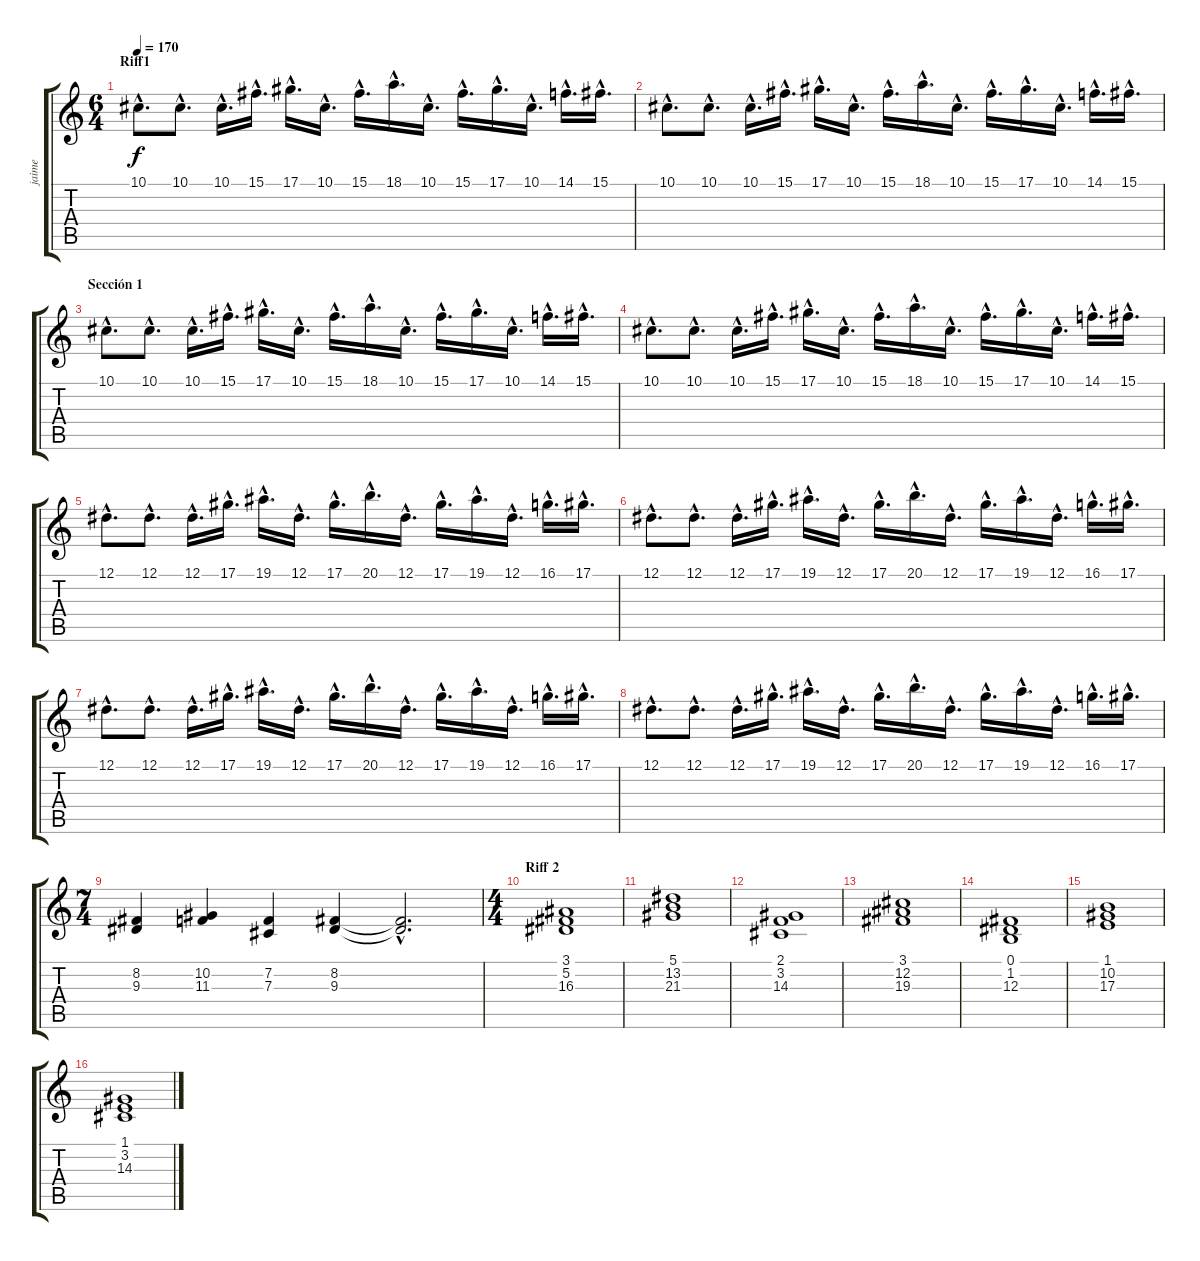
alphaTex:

\track ("jaime" "jaime") {instrument stringensemble1}
\staff {score tabs}
\tuning (Eb4 Bb3 Gb3 Db3 Ab2 Eb2) {hide}
\ts (6 4)
\section ("" "Riff1")
\tempo 170
\clef g2
\ks c
10.1{hac}.8{d dy f instrument stringensemble1} 10.1{hac}.8{d} 10.1{hac}.16{d} 15.1{hac}.16{d} 17.1{hac}.16{d} 10.1{hac}.16{d} 15.1{hac}.16{d} 18.1{hac}.16{d} 10.1{hac}.16{d} 15.1{hac}.16{d} 17.1{hac}.16{d} 10.1{hac}.16{d} 14.1{hac}.16{d} 15.1{hac}.16{d} |
10.1{hac}.8{d} 10.1{hac}.8{d} 10.1{hac}.16{d} 15.1{hac}.16{d} 17.1{hac}.16{d} 10.1{hac}.16{d} 15.1{hac}.16{d} 18.1{hac}.16{d} 10.1{hac}.16{d} 15.1{hac}.16{d} 17.1{hac}.16{d} 10.1{hac}.16{d} 14.1{hac}.16{d} 15.1{hac}.16{d} |
\section ("" "Sección 1")
10.1{hac}.8{d} 10.1{hac}.8{d} 10.1{hac}.16{d} 15.1{hac}.16{d} 17.1{hac}.16{d} 10.1{hac}.16{d} 15.1{hac}.16{d} 18.1{hac}.16{d} 10.1{hac}.16{d} 15.1{hac}.16{d} 17.1{hac}.16{d} 10.1{hac}.16{d} 14.1{hac}.16{d} 15.1{hac}.16{d} |
10.1{hac}.8{d} 10.1{hac}.8{d} 10.1{hac}.16{d} 15.1{hac}.16{d} 17.1{hac}.16{d} 10.1{hac}.16{d} 15.1{hac}.16{d} 18.1{hac}.16{d} 10.1{hac}.16{d} 15.1{hac}.16{d} 17.1{hac}.16{d} 10.1{hac}.16{d} 14.1{hac}.16{d} 15.1{hac}.16{d} |
12.1{hac}.8{d} 12.1{hac}.8{d} 12.1{hac}.16{d} 17.1{hac}.16{d} 19.1{hac}.16{d} 12.1{hac}.16{d} 17.1{hac}.16{d} 20.1{hac}.16{d} 12.1{hac}.16{d} 17.1{hac}.16{d} 19.1{hac}.16{d} 12.1{hac}.16{d} 16.1{hac}.16{d} 17.1{hac}.16{d} |
12.1{hac}.8{d} 12.1{hac}.8{d} 12.1{hac}.16{d} 17.1{hac}.16{d} 19.1{hac}.16{d} 12.1{hac}.16{d} 17.1{hac}.16{d} 20.1{hac}.16{d} 12.1{hac}.16{d} 17.1{hac}.16{d} 19.1{hac}.16{d} 12.1{hac}.16{d} 16.1{hac}.16{d} 17.1{hac}.16{d} |
12.1{hac}.8{d} 12.1{hac}.8{d} 12.1{hac}.16{d} 17.1{hac}.16{d} 19.1{hac}.16{d} 12.1{hac}.16{d} 17.1{hac}.16{d} 20.1{hac}.16{d} 12.1{hac}.16{d} 17.1{hac}.16{d} 19.1{hac}.16{d} 12.1{hac}.16{d} 16.1{hac}.16{d} 17.1{hac}.16{d} |
12.1{hac}.8{d} 12.1{hac}.8{d} 12.1{hac}.16{d} 17.1{hac}.16{d} 19.1{hac}.16{d} 12.1{hac}.16{d} 17.1{hac}.16{d} 20.1{hac}.16{d} 12.1{hac}.16{d} 17.1{hac}.16{d} 19.1{hac}.16{d} 12.1{hac}.16{d} 16.1{hac}.16{d} 17.1{hac}.16{d} |
\ts (7 4)
(8.2 9.3).4 (10.2 11.3).4 (7.2 7.3).4 (8.2 9.3).4 (8.2{hac t} 9.3{hac t}).2{d} |
\ts (4 4)
\section ("" "Riff 2")
(3.1 5.2 16.3).1 |
(5.1 13.2 21.3).1 |
(2.1 3.2 14.3).1 |
(3.1 12.2 19.3).1 |
(0.1 1.2 12.3).1 |
(1.1 10.2 17.3).1 |
(1.1 3.2 14.3).1
